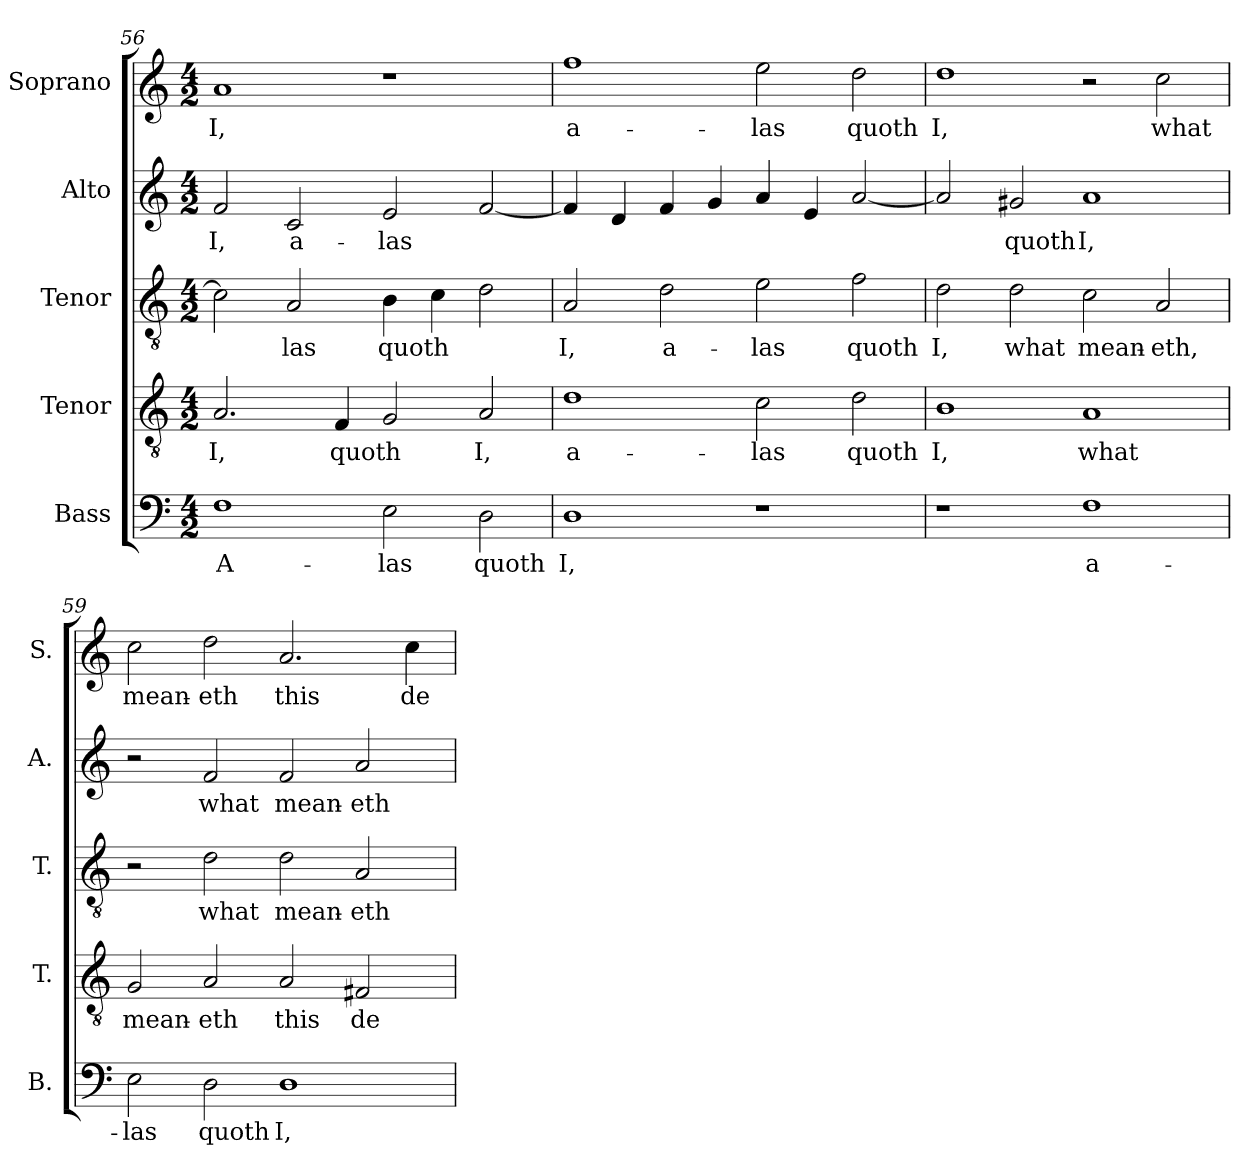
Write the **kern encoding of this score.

**kern	**text	**kern	**text	**kern	**text	**kern	**text	**kern	**text
*part5	*part5	*part4	*part4	*part3	*part3	*part2	*part2	*part1	*part1
*staff5	*staff5	*staff4	*staff4	*staff3	*staff3	*staff2	*staff2	*staff1	*staff1
*I"Bass	*	*I"Tenor	*	*I"Tenor	*	*I"Alto	*	*I"Soprano	*
*I'B.	*	*I'T.	*	*I'T.	*	*I'A.	*	*I'S.	*
*clefF4	*	*clefGv2	*	*clefGv2	*	*clefG2	*	*clefG2	*
*	*	*ITrd7c12	*	*ITrd7c12	*	*	*	*	*
*k[]	*	*k[]	*	*k[]	*	*k[]	*	*k[]	*
*C:	*	*C:	*	*C:	*	*C:	*	*C:	*
*M4/2	*	*M4/2	*	*M4/2	*	*M4/2	*	*M4/2	*
=56	=56	=56	=56	=56	=56	=56	=56	=56	=56
!	!LO:LY:b:color=#000000	!	!	!	!	!	!	!	!
!	!	!	!LO:LY:b:color=#000000	!	!	!	!	!	!
!	!	!	!	!	!	!	!LO:LY:b:color=#000000	!	!
!	!	!	!	!	!	!	!	!	!LO:LY:b:color=#000000
1Fi	A-	2.AAi/	I,	2Ci\]	.	2fi/	I,	1ai	I,
!	!	!	!	!	!LO:LY:b:color=#000000	!	!	!	!
!	!	!	!	!	!	!	!LO:LY:b:color=#000000	!	!
.	.	.	.	2AAi/	-las	2ci/	a-	.	.
!	!	!	!LO:LY:b:color=#000000	!	!	!	!	!	!
.	.	4FFi/	quoth	.	.	.	.	.	.
!	!LO:LY:b:color=#000000	!	!	!	!	!	!	!	!
!	!	!	!	!	!LO:LY:b:color=#000000	!	!	!	!
!	!	!	!	!	!	!	!LO:LY:b:color=#000000	!	!
2Ei\	-las	2GGi/	.	4BBi\	quoth	2ei/	-las	1r	.
.	.	.	.	4Ci\	.	.	.	.	.
!	!LO:LY:b:color=#000000	!	!	!	!	!	!	!	!
!	!	!	!LO:LY:b:color=#000000	!	!	!	!	!	!
2Di\	quoth	2AAi/	I,	2Di\	.	[2fi/	.	.	.
=57	=57	=57	=57	=57	=57	=57	=57	=57	=57
!	!LO:LY:b:color=#000000	!	!	!	!	!	!	!	!
!	!	!	!LO:LY:b:color=#000000	!	!	!	!	!	!
!	!	!	!	!	!LO:LY:b:color=#000000	!	!	!	!
!	!	!	!	!	!	!	!	!	!LO:LY:b:color=#000000
1Di	I,	1Di	a-	2AAi/	I,	4fi/]	.	1ffi	a-
.	.	.	.	.	.	4di/	.	.	.
!	!	!	!	!	!LO:LY:b:color=#000000	!	!	!	!
.	.	.	.	2Di\	a-	4fi/	.	.	.
.	.	.	.	.	.	4gi/	.	.	.
!	!	!	!LO:LY:b:color=#000000	!	!	!	!	!	!
!	!	!	!	!	!LO:LY:b:color=#000000	!	!	!	!
!	!	!	!	!	!	!	!	!	!LO:LY:b:color=#000000
1r	.	2Ci\	-las	2Ei\	-las	4ai/	.	2eei\	-las
.	.	.	.	.	.	4ei/	.	.	.
!	!	!	!LO:LY:b:color=#000000	!	!	!	!	!	!
!	!	!	!	!	!LO:LY:b:color=#000000	!	!	!	!
!	!	!	!	!	!	!	!	!	!LO:LY:b:color=#000000
.	.	2Di\	quoth	2Fi\	quoth	[2ai/	.	2ddi\	quoth
=58	=58	=58	=58	=58	=58	=58	=58	=58	=58
!	!	!	!LO:LY:b:color=#000000	!	!	!	!	!	!
!	!	!	!	!	!LO:LY:b:color=#000000	!	!	!	!
!	!	!	!	!	!	!	!	!	!LO:LY:b:color=#000000
1r	.	1BBi	I,	2Di\	I,	2ai/]	.	1ddi	I,
!	!	!	!	!	!LO:LY:b:color=#000000	!	!	!	!
!	!	!	!	!	!	!	!LO:LY:b:color=#000000	!	!
.	.	.	.	2Di\	what	2g#Xi/	quoth	.	.
!	!LO:LY:b:color=#000000	!	!	!	!	!	!	!	!
!	!	!	!LO:LY:b:color=#000000	!	!	!	!	!	!
!	!	!	!	!	!LO:LY:b:color=#000000	!	!	!	!
!	!	!	!	!	!	!	!LO:LY:b:color=#000000	!	!
1Fi	a-	1AAi	what	2Ci\	mean-	1ai	I,	2r	.
!	!	!	!	!	!LO:LY:b:color=#000000	!	!	!	!
!	!	!	!	!	!	!	!	!	!LO:LY:b:color=#000000
.	.	.	.	2AAi/	-eth,	.	.	2cci\	what
!!LO:LB:g=z
=59	=59	=59	=59	=59	=59	=59	=59	=59	=59
!	!LO:LY:b:color=#000000	!	!	!	!	!	!	!	!
!	!	!	!LO:LY:b:color=#000000	!	!	!	!	!	!
!	!	!	!	!	!	!	!	!	!LO:LY:b:color=#000000
2Ei\	-las	2GGi/	mean-	2r	.	2r	.	2cci\	mean-
!	!LO:LY:b:color=#000000	!	!	!	!	!	!	!	!
!	!	!	!LO:LY:b:color=#000000	!	!	!	!	!	!
!	!	!	!	!	!LO:LY:b:color=#000000	!	!	!	!
!	!	!	!	!	!	!	!LO:LY:b:color=#000000	!	!
!	!	!	!	!	!	!	!	!	!LO:LY:b:color=#000000
2Di\	quoth	2AAi/	-eth	2Di\	what	2fi/	what	2ddi\	-eth
!	!LO:LY:b:color=#000000	!	!	!	!	!	!	!	!
!	!	!	!LO:LY:b:color=#000000	!	!	!	!	!	!
!	!	!	!	!	!LO:LY:b:color=#000000	!	!	!	!
!	!	!	!	!	!	!	!LO:LY:b:color=#000000	!	!
!	!	!	!	!	!	!	!	!	!LO:LY:b:color=#000000
1Di	I,	2AAi/	this	2Di\	mean-	2fi/	mean-	2.ai/	this
!	!	!	!LO:LY:b:color=#000000	!	!	!	!	!	!
!	!	!	!	!	!LO:LY:b:color=#000000	!	!	!	!
!	!	!	!	!	!	!	!LO:LY:b:color=#000000	!	!
.	.	2FF#Xi/	de-	2AAi/	-eth	2ai/	-eth	.	.
!	!	!	!	!	!	!	!	!	!LO:LY:b:color=#000000
.	.	.	.	.	.	.	.	4cci\	de-
=	=	=	=	=	=	=	=	=	=
*-	*-	*-	*-	*-	*-	*-	*-	*-	*-
